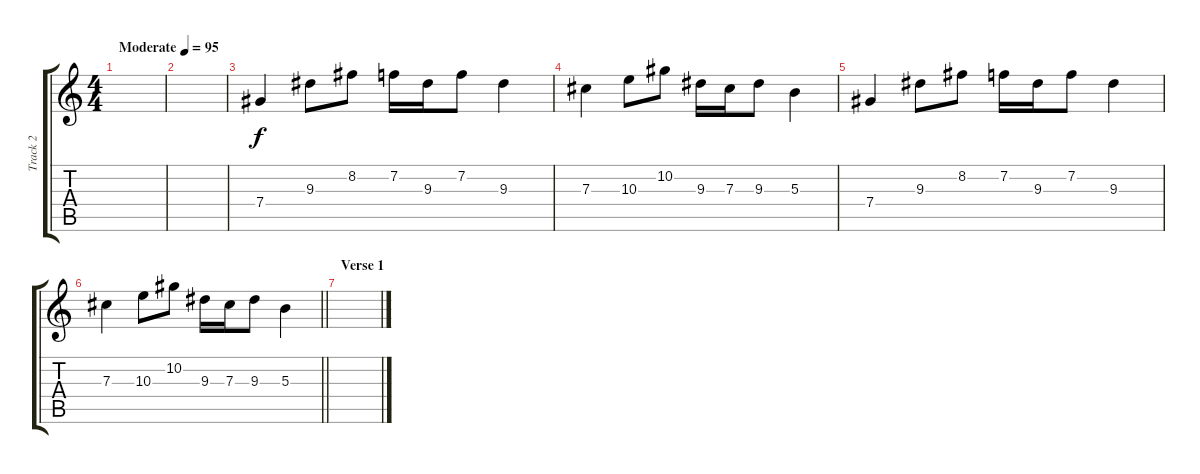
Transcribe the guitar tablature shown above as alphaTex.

\track ("Track 2" "Track 2") {instrument electricguitarclean}
\staff {score tabs}
\tuning (Eb4 Bb3 Gb3 Db3 Ab2 Eb2) {hide}
\ts (4 4)
\tempo (95 "Moderate")
\clef g2
\ks c
|
|
7.4.4 9.3.8 8.2.8 7.2.16 9.3.16 7.2.8 9.3.4 |
7.3.4 10.3.8 10.2.8 9.3.16 7.3.16 9.3.8 5.3.4 |
7.4.4 9.3.8 8.2.8 7.2.16 9.3.16 7.2.8 9.3.4 |
\barLineRight lightlight
7.3.4 10.3.8 10.2.8 9.3.16 7.3.16 9.3.8 5.3.4 |
\section ("" "Verse 1")
